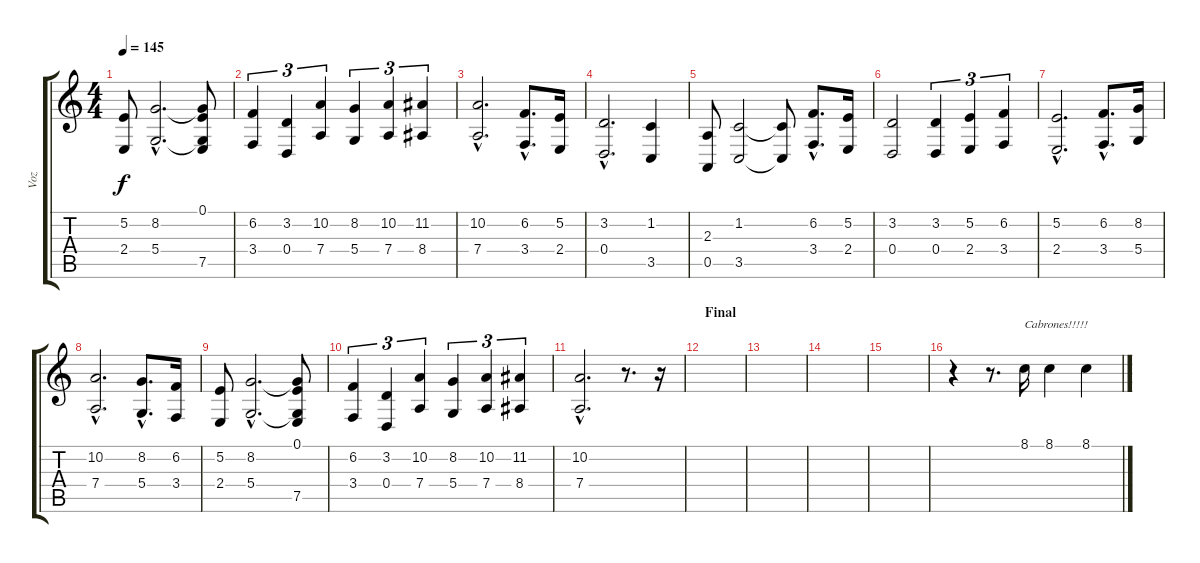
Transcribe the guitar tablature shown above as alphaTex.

\track ("Voz" "Voz") {instrument choiraahs}
\staff {score tabs}
\tuning (E4 B3 G3 D3 A2 E2) {hide}
\ts (4 4)
\tempo 145
\clef g2
\ks c
(5.2 2.4).8{dy f} (8.2{hac} 5.4{hac}).2{d} (0.1 8.2{t} 5.4{t} 7.5).8 |
(6.2 3.4).4{tu (3 2)} (3.2 0.4).4{tu (3 2)} (10.2 7.4).4{tu (3 2)} (8.2 5.4).4{tu (3 2)} (10.2 7.4).4{tu (3 2)} (11.2 8.4).4{tu (3 2)} |
(10.2{hac} 7.4{hac}).2{d} (6.2{hac} 3.4{hac}).8{d} (5.2 2.4).16 |
(3.2{hac} 0.4{hac}).2{d} (1.2 3.5).4 |
(2.3 0.5).8 (1.2 3.5).2 (1.2{t} 3.5{t}).8 (6.2{hac} 3.4{hac}).8{d} (5.2 2.4).16 |
(3.2 0.4).2 (3.2 0.4).4{tu (3 2)} (5.2 2.4).4{tu (3 2)} (6.2 3.4).4{tu (3 2)} |
(5.2{hac} 2.4{hac}).2{d} (6.2{hac} 3.4{hac}).8{d} (8.2 5.4).16 |
(10.2{hac} 7.4{hac}).2{d} (8.2{hac} 5.4{hac}).8{d} (6.2 3.4).16 |
(5.2 2.4).8 (8.2{hac} 5.4{hac}).2{d} (0.1 8.2{t} 5.4{t} 7.5).8 |
(6.2 3.4).4{tu (3 2)} (3.2 0.4).4{tu (3 2)} (10.2 7.4).4{tu (3 2)} (8.2 5.4).4{tu (3 2)} (10.2 7.4).4{tu (3 2)} (11.2 8.4).4{tu (3 2)} |
(10.2{hac} 7.4{hac}).2{d} r.8{d} r.16 |
\section ("" "Final")
|
|
|
|
r.4 r.8{d} 8.1.16{txt "Cabrones!!!!!"} 8.1.4 8.1.4
